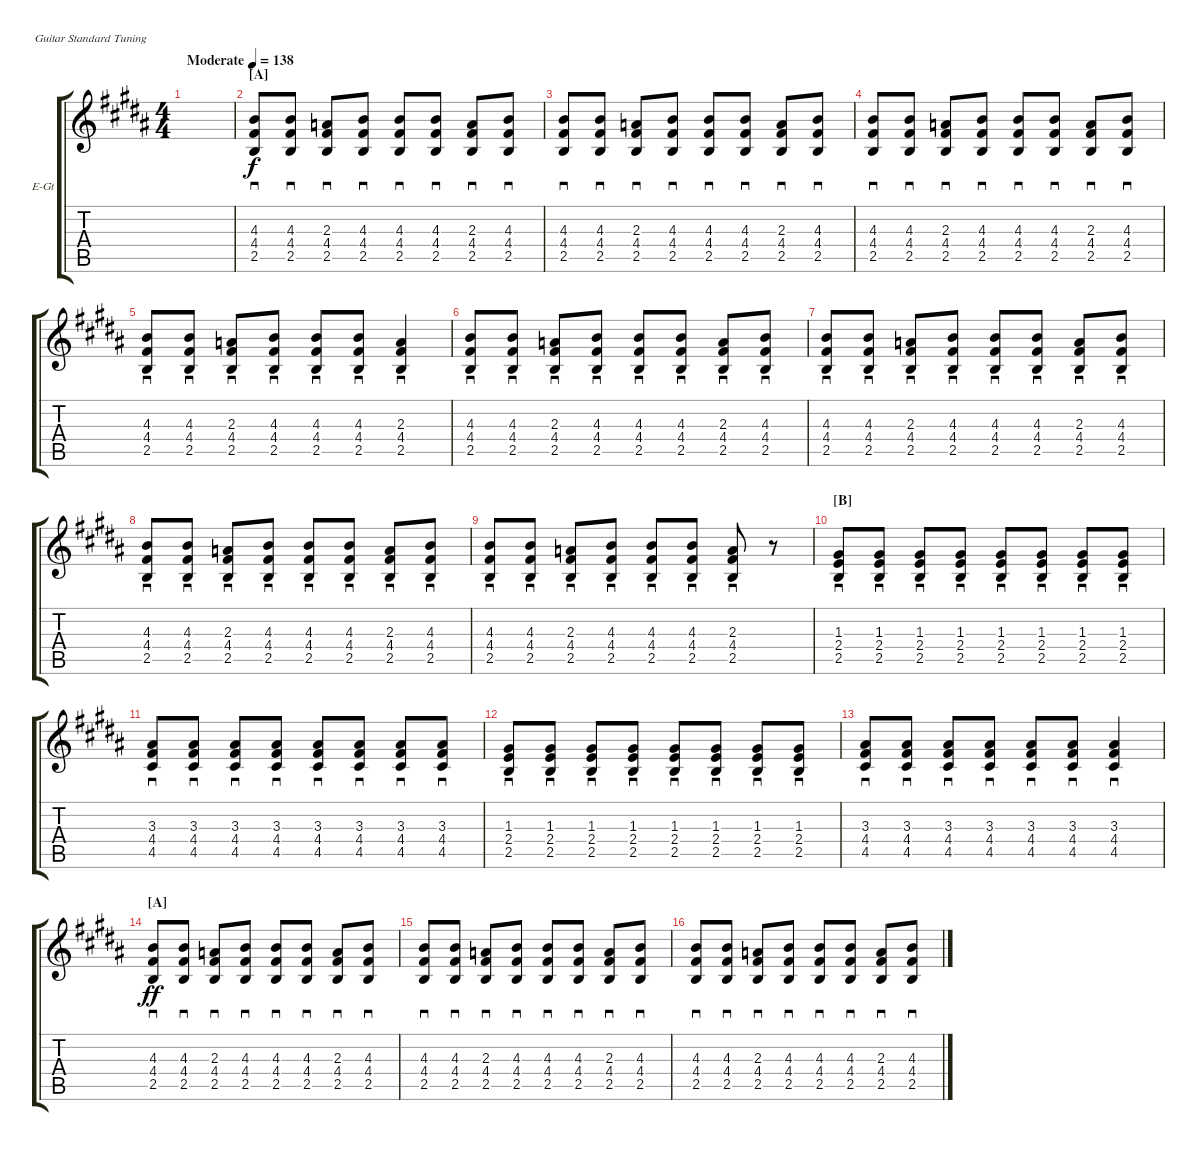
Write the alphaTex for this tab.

\bracketExtendMode groupsimilarinstruments
\firstSystemTrackNameOrientation horizontal
\otherSystemsTrackNameOrientation horizontal
\track ("Nick Valensi" "E-Gt") {instrument overdrivenguitar}
\staff {score tabs}
\tuning (E4 B3 G3 D3 A2 E2)
\ts (4 4)
\ac
\tempo (138 "Moderate")
\clef g2
\ks b
|
\section ("A" "")
(2.5 4.4 4.3).8{sd} (2.5 4.4 4.3).8{sd} (2.3 4.4 2.5).8{sd} (2.5 4.4 4.3).8{sd} (2.5 4.4 4.3).8{sd} (2.5 4.4 4.3).8{sd} (2.3 4.4 2.5).8{sd} (2.5 4.4 4.3).8{sd} |
(2.5 4.4 4.3).8{sd} (2.5 4.4 4.3).8{sd} (2.3 4.4 2.5).8{sd} (2.5 4.4 4.3).8{sd} (2.5 4.4 4.3).8{sd} (2.5 4.4 4.3).8{sd} (2.3 4.4 2.5).8{sd} (2.5 4.4 4.3).8{sd} |
(2.5 4.4 4.3).8{sd} (2.5 4.4 4.3).8{sd} (2.3 4.4 2.5).8{sd} (2.5 4.4 4.3).8{sd} (2.5 4.4 4.3).8{sd} (2.5 4.4 4.3).8{sd} (2.3 4.4 2.5).8{sd} (2.5 4.4 4.3).8{sd} |
(2.5 4.4 4.3).8{sd} (2.5 4.4 4.3).8{sd} (2.3 4.4 2.5).8{sd} (2.5 4.4 4.3).8{sd} (2.5 4.4 4.3).8{sd} (2.5 4.4 4.3).8{sd} (2.3 4.4 2.5).4{sd} |
(2.5 4.4 4.3).8{sd} (2.5 4.4 4.3).8{sd} (2.3 4.4 2.5).8{sd} (2.5 4.4 4.3).8{sd} (2.5 4.4 4.3).8{sd} (2.5 4.4 4.3).8{sd} (2.3 4.4 2.5).8{sd} (2.5 4.4 4.3).8{sd} |
(2.5 4.4 4.3).8{sd} (2.5 4.4 4.3).8{sd} (2.3 4.4 2.5).8{sd} (2.5 4.4 4.3).8{sd} (2.5 4.4 4.3).8{sd} (2.5 4.4 4.3).8{sd} (2.3 4.4 2.5).8{sd} (2.5 4.4 4.3).8{sd} |
(2.5 4.4 4.3).8{sd} (2.5 4.4 4.3).8{sd} (2.3 4.4 2.5).8{sd} (2.5 4.4 4.3).8{sd} (2.5 4.4 4.3).8{sd} (2.5 4.4 4.3).8{sd} (2.3 4.4 2.5).8{sd} (2.5 4.4 4.3).8{sd} |
(2.5 4.4 4.3).8{sd} (2.5 4.4 4.3).8{sd} (2.3 4.4 2.5).8{sd} (2.5 4.4 4.3).8{sd} (2.5 4.4 4.3).8{sd} (2.5 4.4 4.3).8{sd} (2.3 4.4 2.5).8{sd} r.8 |
\section ("B" "")
(2.5 2.4 1.3).8{sd dy f} (2.5 2.4 1.3).8{sd} (2.5 2.4 1.3).8{sd} (2.5 2.4 1.3).8{sd} (2.5 2.4 1.3).8{sd} (2.5 2.4 1.3).8{sd} (2.5 2.4 1.3).8{sd} (2.5 2.4 1.3).8{sd} |
(4.5 4.4 3.3).8{sd} (4.5 4.4 3.3).8{sd} (4.5 4.4 3.3).8{sd} (4.5 4.4 3.3).8{sd} (4.5 4.4 3.3).8{sd} (4.5 4.4 3.3).8{sd} (4.5 4.4 3.3).8{sd} (4.5 4.4 3.3).8{sd} |
(2.5 2.4 1.3).8{sd} (2.5 2.4 1.3).8{sd} (2.5 2.4 1.3).8{sd} (2.5 2.4 1.3).8{sd} (2.5 2.4 1.3).8{sd} (2.5 2.4 1.3).8{sd} (2.5 2.4 1.3).8{sd} (2.5 2.4 1.3).8{sd} |
(4.5 4.4 3.3).8{sd} (4.5 4.4 3.3).8{sd} (4.5 4.4 3.3).8{sd} (4.5 4.4 3.3).8{sd} (4.5 4.4 3.3).8{sd} (4.5 4.4 3.3).8{sd} (4.5 4.4 3.3).4{sd} |
\section ("A" "")
(2.5 4.4 4.3).8{sd dy ff} (2.5 4.4 4.3).8{sd} (2.3 4.4 2.5).8{sd} (2.5 4.4 4.3).8{sd} (2.5 4.4 4.3).8{sd} (2.5 4.4 4.3).8{sd} (2.3 4.4 2.5).8{sd} (2.5 4.4 4.3).8{sd} |
(2.5 4.4 4.3).8{sd} (2.5 4.4 4.3).8{sd} (2.3 4.4 2.5).8{sd} (2.5 4.4 4.3).8{sd} (2.5 4.4 4.3).8{sd} (2.5 4.4 4.3).8{sd} (2.3 4.4 2.5).8{sd} (2.5 4.4 4.3).8{sd} |
(2.5 4.4 4.3).8{sd} (2.5 4.4 4.3).8{sd} (2.3 4.4 2.5).8{sd} (2.5 4.4 4.3).8{sd} (2.5 4.4 4.3).8{sd} (2.5 4.4 4.3).8{sd} (2.3 4.4 2.5).8{sd} (2.5 4.4 4.3).8{sd}
